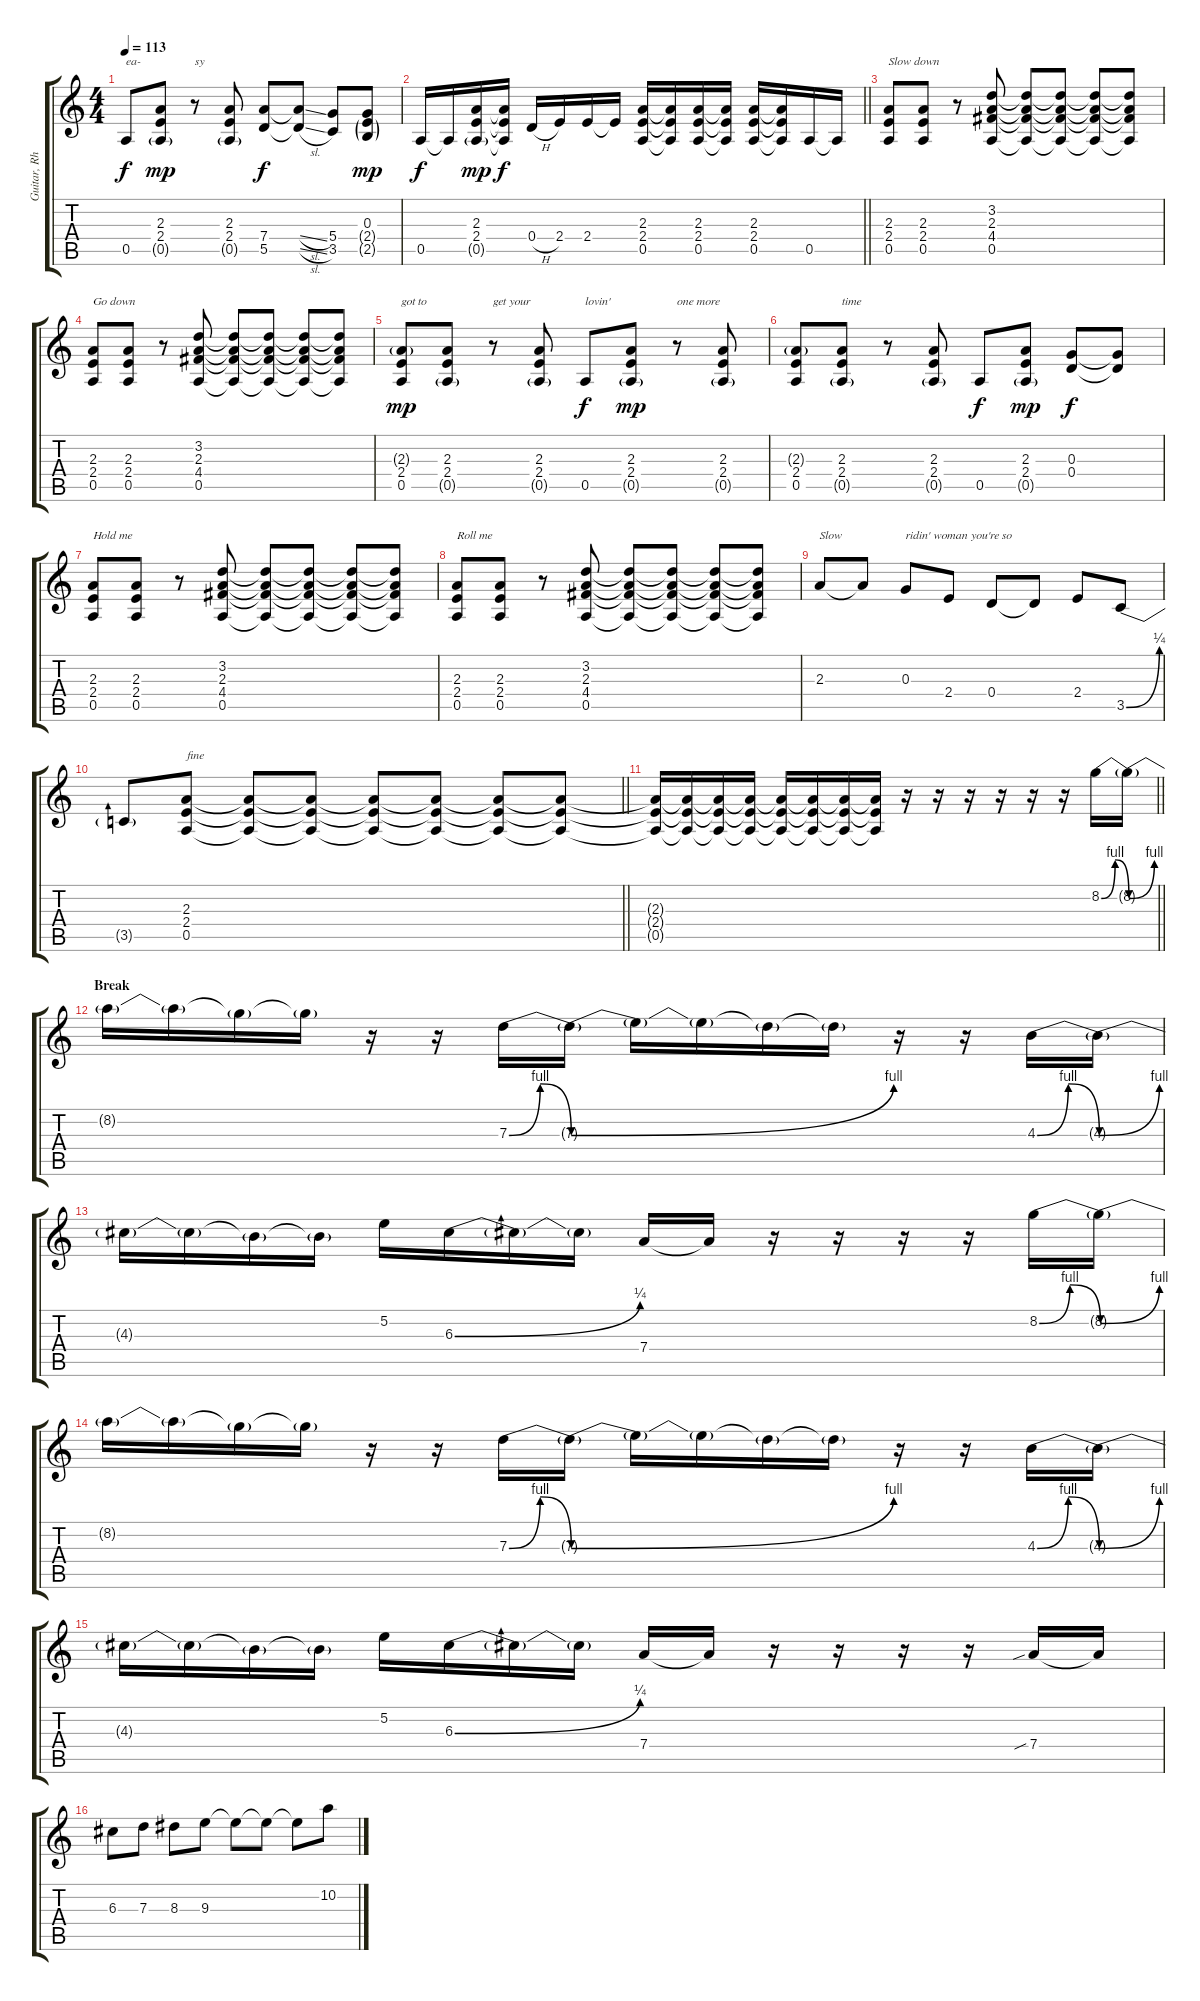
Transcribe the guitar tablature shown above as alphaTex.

\track ("Guitar, Rhythm (Std)" "Guitar, Rh") {solo instrument distortionguitar}
\staff {score tabs}
\tuning (E4 B3 G3 D3 A2 E2) {hide}
\ts (4 4)
\tempo 113
\clef g2
\ks c
0.5.8{txt "ea-" dy f} (2.3 2.4 0.5{g}).8{dy mp} r.8{txt "sy"} (2.3 2.4 0.5{g}).8 (7.4 5.5).8{dy f} (7.4{sl t} 5.5{sl t}).8 (5.4 3.5).8 (0.3 2.4{g} 2.5{g}).8{dy mp} |
\barLineRight lightlight
0.5.16{dy f} 0.5{t}.16 (2.3 2.4 0.5{g}).16{dy mp} (2.3{t} 2.4{t} 0.5{t}).16{dy f} 0.4{h}.16 2.4.16 2.4.16 2.4{t}.16 (2.3 2.4 0.5).16 (2.3{t} 2.4{t} 0.5{t}).16 (2.3 2.4 0.5).16 (2.3{t} 2.4{t} 0.5{t}).16 (2.3 2.4 0.5).16 (2.3{t} 2.4{t} 0.5{t}).16 0.5.16 0.5{t}.16 |
(2.3 2.4 0.5).8{txt "Slow down"} (2.3 2.4 0.5).8 r.8 (3.2 2.3 4.4 0.5).8 (3.2{t} 2.3{t} 4.4{t} 0.5{t}).8 (3.2{t} 2.3{t} 4.4{t} 0.5{t}).8 (3.2{t} 2.3{t} 4.4{t} 0.5{t}).8 (3.2{t} 2.3{t} 4.4{t} 0.5{t}).8 |
(2.3 2.4 0.5).8{txt "Go down"} (2.3 2.4 0.5).8 r.8 (3.2 2.3 4.4 0.5).8 (3.2{t} 2.3{t} 4.4{t} 0.5{t}).8 (3.2{t} 2.3{t} 4.4{t} 0.5{t}).8 (3.2{t} 2.3{t} 4.4{t} 0.5{t}).8 (3.2{t} 2.3{t} 4.4{t} 0.5{t}).8 |
(2.3{g} 2.4 0.5).8{txt "got to" dy mp} (2.3 2.4 0.5{g}).8 r.8{txt "get your"} (2.3 2.4 0.5{g}).8 0.5.8{txt "lovin'" dy f} (2.3 2.4 0.5{g}).8{dy mp} r.8{txt "one more"} (2.3 2.4 0.5{g}).8 |
(2.3{g} 2.4 0.5).8 (2.3 2.4 0.5{g}).8{txt "time"} r.8 (2.3 2.4 0.5{g}).8 0.5.8{dy f} (2.3 2.4 0.5{g}).8{dy mp} (0.3 0.4).8{dy f} (0.3{t} 0.4{t}).8 |
(2.3 2.4 0.5).8{txt "Hold me"} (2.3 2.4 0.5).8 r.8 (3.2 2.3 4.4 0.5).8 (3.2{t} 2.3{t} 4.4{t} 0.5{t}).8 (3.2{t} 2.3{t} 4.4{t} 0.5{t}).8 (3.2{t} 2.3{t} 4.4{t} 0.5{t}).8 (3.2{t} 2.3{t} 4.4{t} 0.5{t}).8 |
(2.3 2.4 0.5).8{txt "Roll me"} (2.3 2.4 0.5).8 r.8 (3.2 2.3 4.4 0.5).8 (3.2{t} 2.3{t} 4.4{t} 0.5{t}).8 (3.2{t} 2.3{t} 4.4{t} 0.5{t}).8 (3.2{t} 2.3{t} 4.4{t} 0.5{t}).8 (3.2{t} 2.3{t} 4.4{t} 0.5{t}).8 |
2.3.8{txt "Slow"} 2.3{t}.8 0.3.8{txt "ridin' woman you're so"} 2.4.8 0.4.8 0.4{t}.8 2.4.8 3.5{be (bend 0 0 60 1)}.8 |
\barLineRight lightlight
3.5{t}.8 (2.3 2.4 0.5).8{txt "fine" volume 0} (2.3{t} 2.4{t} 0.5{t}).8 (2.3{t} 2.4{t} 0.5{t}).8 (2.3{t} 2.4{t} 0.5{t}).8 (2.3{t} 2.4{t} 0.5{t}).8 (2.3{t} 2.4{t} 0.5{t}).8 (2.3{t} 2.4{t} 0.5{t}).8 |
\barLineRight lightlight
(2.3{t} 2.4{t} 0.5{t}).16 (2.3{t} 2.4{t} 0.5{t}).16 (2.3{t} 2.4{t} 0.5{t}).16 (2.3{t} 2.4{t} 0.5{t}).16 (2.3{t} 2.4{t} 0.5{t}).16 (2.3{t} 2.4{t} 0.5{t}).16 (2.3{t} 2.4{t} 0.5{t}).16 (2.3{t} 2.4{t} 0.5{t}).16 r.16 r.16 r.16 r.16 r.16 r.16 8.2{be (bendrelease 0 0 15 4 30 4 60 0)}.16 8.2{be (bend 0 0 60 4) t}.16 |
\section ("" "Break")
8.2{t}.16 8.2{t}.16 8.2{t}.16 8.2{t}.16 r.16 r.16 7.3{be (bendrelease 0 0 15 4 30 4 60 0)}.16 7.3{be (bend 0 0 60 4) t}.16 7.3{t}.16 7.3{t}.16 7.3{t}.16 7.3{t}.16 r.16 r.16 4.3{be (bendrelease 0 0 15 4 30 4 60 0)}.16 4.3{be (bend 0 0 60 4) t}.16 |
4.3{t}.16 4.3{t}.16 4.3{t}.16 4.3{t}.16 5.2.16 6.3{be (bend 0 0 60 1)}.16 6.3{t}.16 6.3{t}.16 7.4.16 7.4{t}.16 r.16 r.16 r.16 r.16 8.2{be (bendrelease 0 0 15 4 30 4 60 0)}.16 8.2{be (bend 0 0 60 4) t}.16 |
8.2{t}.16 8.2{t}.16 8.2{t}.16 8.2{t}.16 r.16 r.16 7.3{be (bendrelease 0 0 15 4 30 4 60 0)}.16 7.3{be (bend 0 0 60 4) t}.16 7.3{t}.16 7.3{t}.16 7.3{t}.16 7.3{t}.16 r.16 r.16 4.3{be (bendrelease 0 0 15 4 30 4 60 0)}.16 4.3{be (bend 0 0 60 4) t}.16 |
4.3{t}.16 4.3{t}.16 4.3{t}.16 4.3{t}.16 5.2.16 6.3{be (bend 0 0 60 1)}.16 6.3{t}.16 6.3{t}.16 7.4.16 7.4{t}.16 r.16 r.16 r.16 r.16 7.4{sib}.16 7.4{t}.16 |
6.3.8 7.3.8 8.3.8 9.3.8 9.3{t}.8 9.3{t}.8 9.3{t}.8 10.2.8
